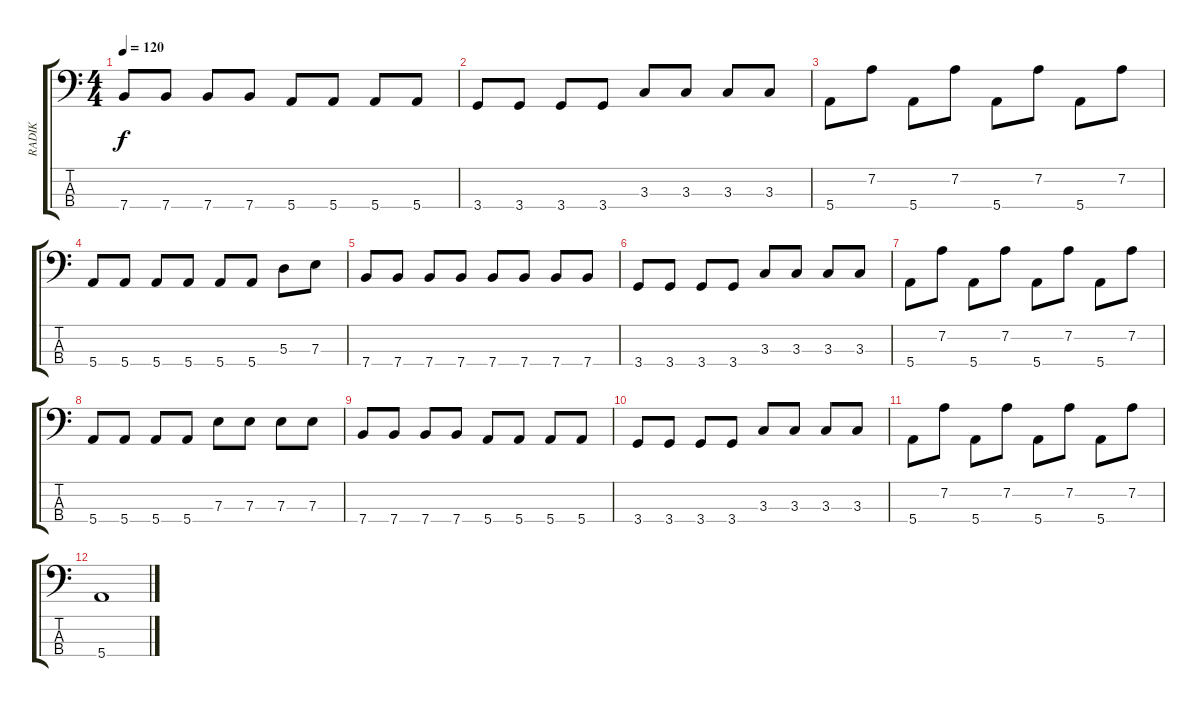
\track ("RADIK" "RADIK") {instrument electricbassfinger}
\staff {score tabs}
\tuning (G2 D2 A1 E1) {hide}
\ts (4 4)
\tempo 120
\clef f4
\ks c
7.4.8{dy f} 7.4.8 7.4.8 7.4.8 5.4.8 5.4.8 5.4.8 5.4.8 |
3.4.8 3.4.8 3.4.8 3.4.8 3.3.8 3.3.8 3.3.8 3.3.8 |
5.4.8 7.2.8 5.4.8 7.2.8 5.4.8 7.2.8 5.4.8 7.2.8 |
5.4.8 5.4.8 5.4.8 5.4.8 5.4.8 5.4.8 5.3.8 7.3.8 |
7.4.8 7.4.8 7.4.8 7.4.8 7.4.8 7.4.8 7.4.8 7.4.8 |
3.4.8 3.4.8 3.4.8 3.4.8 3.3.8 3.3.8 3.3.8 3.3.8 |
5.4.8 7.2.8 5.4.8 7.2.8 5.4.8 7.2.8 5.4.8 7.2.8 |
5.4.8 5.4.8 5.4.8 5.4.8 7.3.8 7.3.8 7.3.8 7.3.8 |
7.4.8 7.4.8 7.4.8 7.4.8 5.4.8 5.4.8 5.4.8 5.4.8 |
3.4.8 3.4.8 3.4.8 3.4.8 3.3.8 3.3.8 3.3.8 3.3.8 |
5.4.8 7.2.8 5.4.8 7.2.8 5.4.8 7.2.8 5.4.8 7.2.8 |
5.4.1
